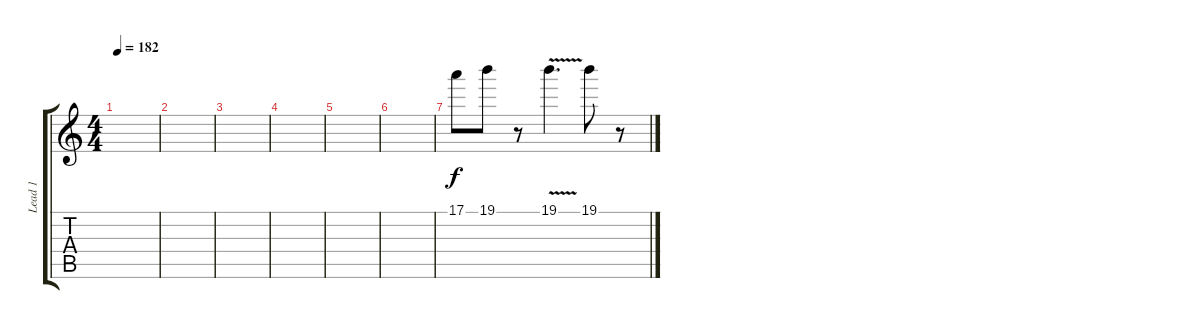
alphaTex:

\track ("Lead 1" "Lead 1") {instrument distortionguitar}
\staff {score tabs}
\tuning (E4 B3 G3 D3 A2 E2) {hide}
\ts (4 4)
\tempo 182
\clef g2
\ks c
|
|
|
|
|
|
17.1.8{volume 13 balance 8} 19.1.8 r.8 19.1{v}.4{d} 19.1.8 r.8
